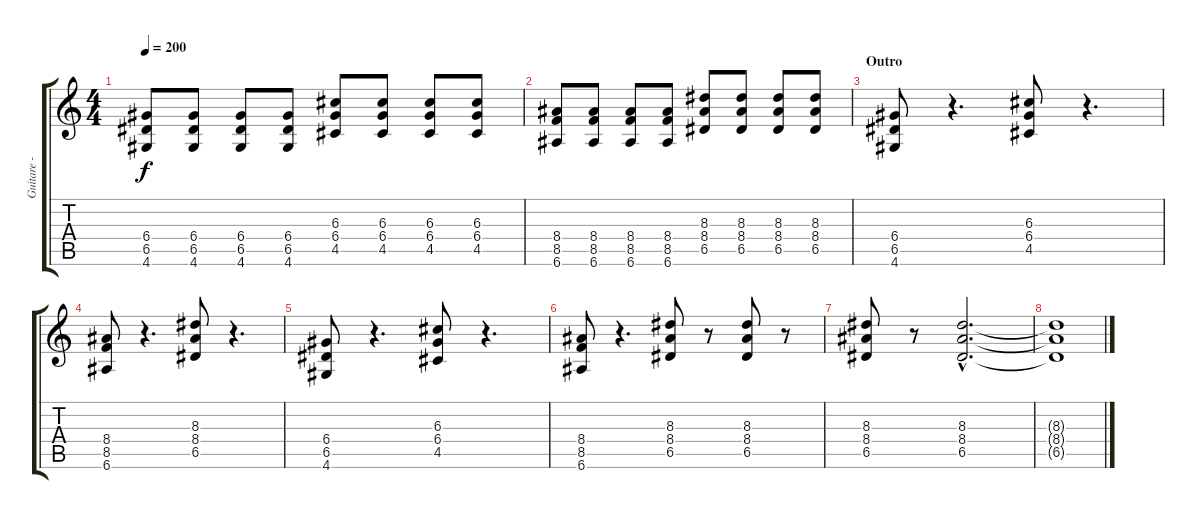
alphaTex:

\track ("Guitare - Bozo" "Guitare - ") {instrument overdrivenguitar}
\staff {score tabs}
\tuning (E4 B3 G3 D3 A2 E2) {hide}
\ts (4 4)
\tempo 200
\clef g2
\ks c
(6.4 6.5 4.6).8{dy f} (6.4 6.5 4.6).8 (6.4 6.5 4.6).8 (6.4 6.5 4.6).8 (6.3 6.4 4.5).8 (6.3 6.4 4.5).8 (6.3 6.4 4.5).8 (6.3 6.4 4.5).8 |
(8.4 8.5 6.6).8 (8.4 8.5 6.6).8 (8.4 8.5 6.6).8 (8.4 8.5 6.6).8 (8.3 8.4 6.5).8 (8.3 8.4 6.5).8 (8.3 8.4 6.5).8 (8.3 8.4 6.5).8 |
\section ("" "Outro")
(6.4 6.5 4.6).8 r.4{d} (6.3 6.4 4.5).8 r.4{d} |
(8.4 8.5 6.6).8 r.4{d} (8.3 8.4 6.5).8 r.4{d} |
(6.4 6.5 4.6).8 r.4{d} (6.3 6.4 4.5).8 r.4{d} |
(8.4 8.5 6.6).8 r.4{d} (8.3 8.4 6.5).8 r.8 (8.3 8.4 6.5).8 r.8 |
(8.3 8.4 6.5).8 r.8 (8.3{hac} 8.4{hac} 6.5{hac}).2{d volume 0} |
(8.3{t} 8.4{t} 6.5{t}).1
